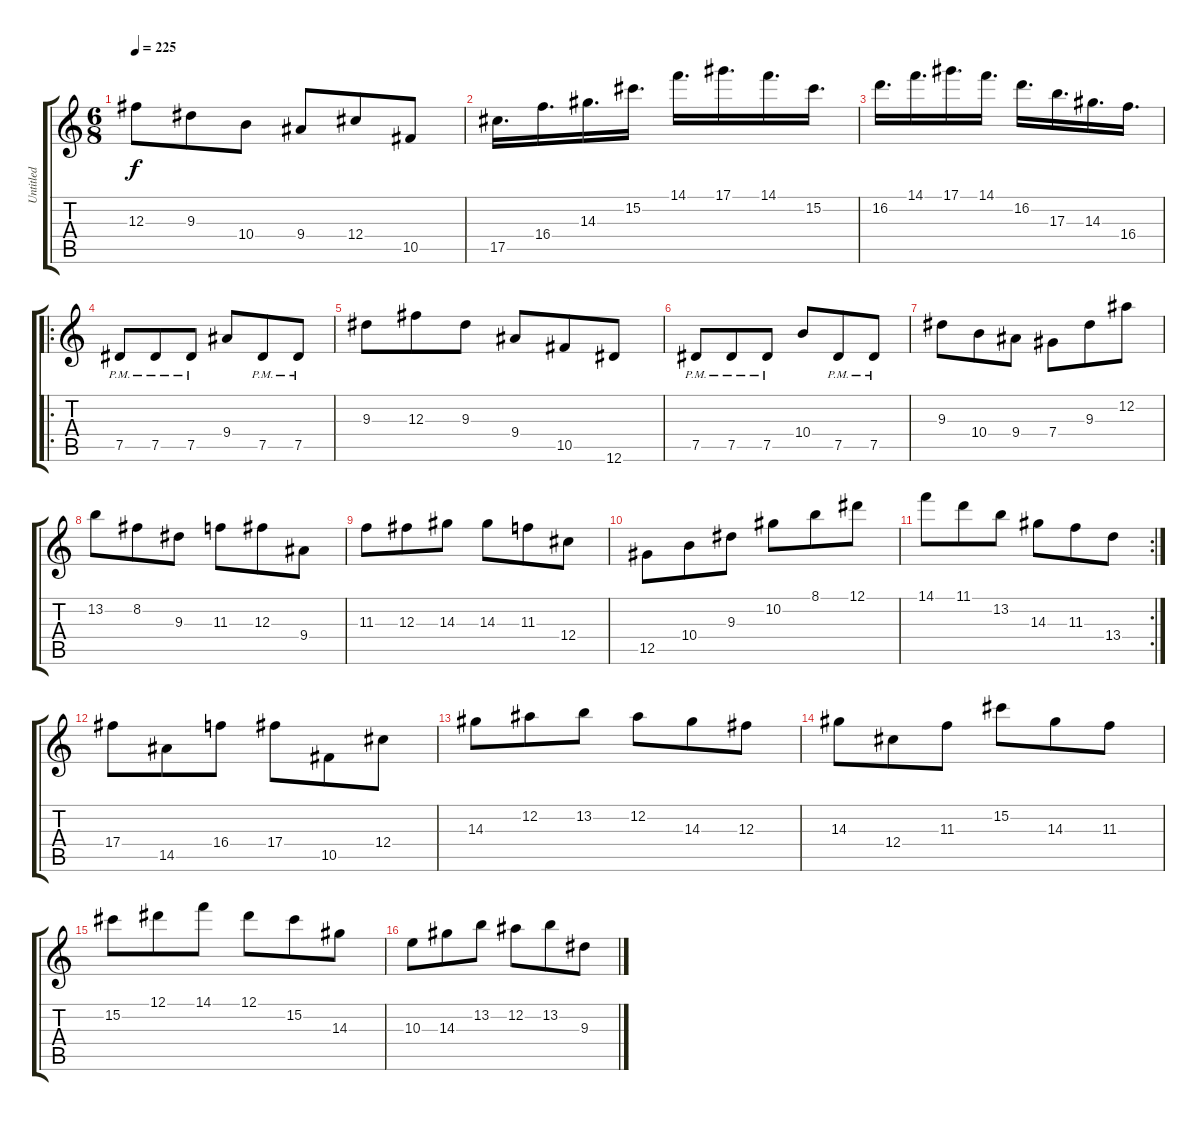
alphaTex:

\track ("Untitled" "Untitled") {instrument distortionguitar}
\staff {score tabs}
\tuning (Eb4 Bb3 Gb3 Db3 Ab2 Eb2) {hide}
\ts (6 8)
\tempo 225
\clef g2
\ks c
12.3.8{dy f} 9.3.8 10.4.8 9.4.8 12.4.8 10.5.8 |
17.5.16{d} 16.4.16{d} 14.3.16{d} 15.2.16{d} 14.1.16{d} 17.1.16{d} 14.1.16{d} 15.2.16{d} |
16.2.16{d} 14.1.16{d} 17.1.16{d} 14.1.16{d} 16.2.16{d} 17.3.16{d} 14.3.16{d} 16.4.16{d} |
\ro
7.5{pm}.8 7.5{pm}.8 7.5{pm}.8 9.4.8 7.5{pm}.8 7.5{pm}.8 |
9.3.8 12.3.8 9.3.8 9.4.8 10.5.8 12.6.8 |
7.5{pm}.8 7.5{pm}.8 7.5{pm}.8 10.4.8 7.5{pm}.8 7.5{pm}.8 |
9.3.8 10.4.8 9.4.8 7.4.8 9.3.8 12.2.8 |
13.2.8 8.2.8 9.3.8 11.3.8 12.3.8 9.4.8 |
11.3.8 12.3.8 14.3.8 14.3.8 11.3.8 12.4.8 |
12.5.8 10.4.8 9.3.8 10.2.8 8.1.8 12.1.8 |
\rc 2
14.1.8 11.1.8 13.2.8 14.3.8 11.3.8 13.4.8 |
17.4.8 14.5.8 16.4.8 17.4.8 10.5.8 12.4.8 |
14.3.8 12.2.8 13.2.8 12.2.8 14.3.8 12.3.8 |
14.3.8 12.4.8 11.3.8 15.2.8 14.3.8 11.3.8 |
15.2.8 12.1.8 14.1.8 12.1.8 15.2.8 14.3.8 |
10.3.8 14.3.8 13.2.8 12.2.8 13.2.8 9.3.8
